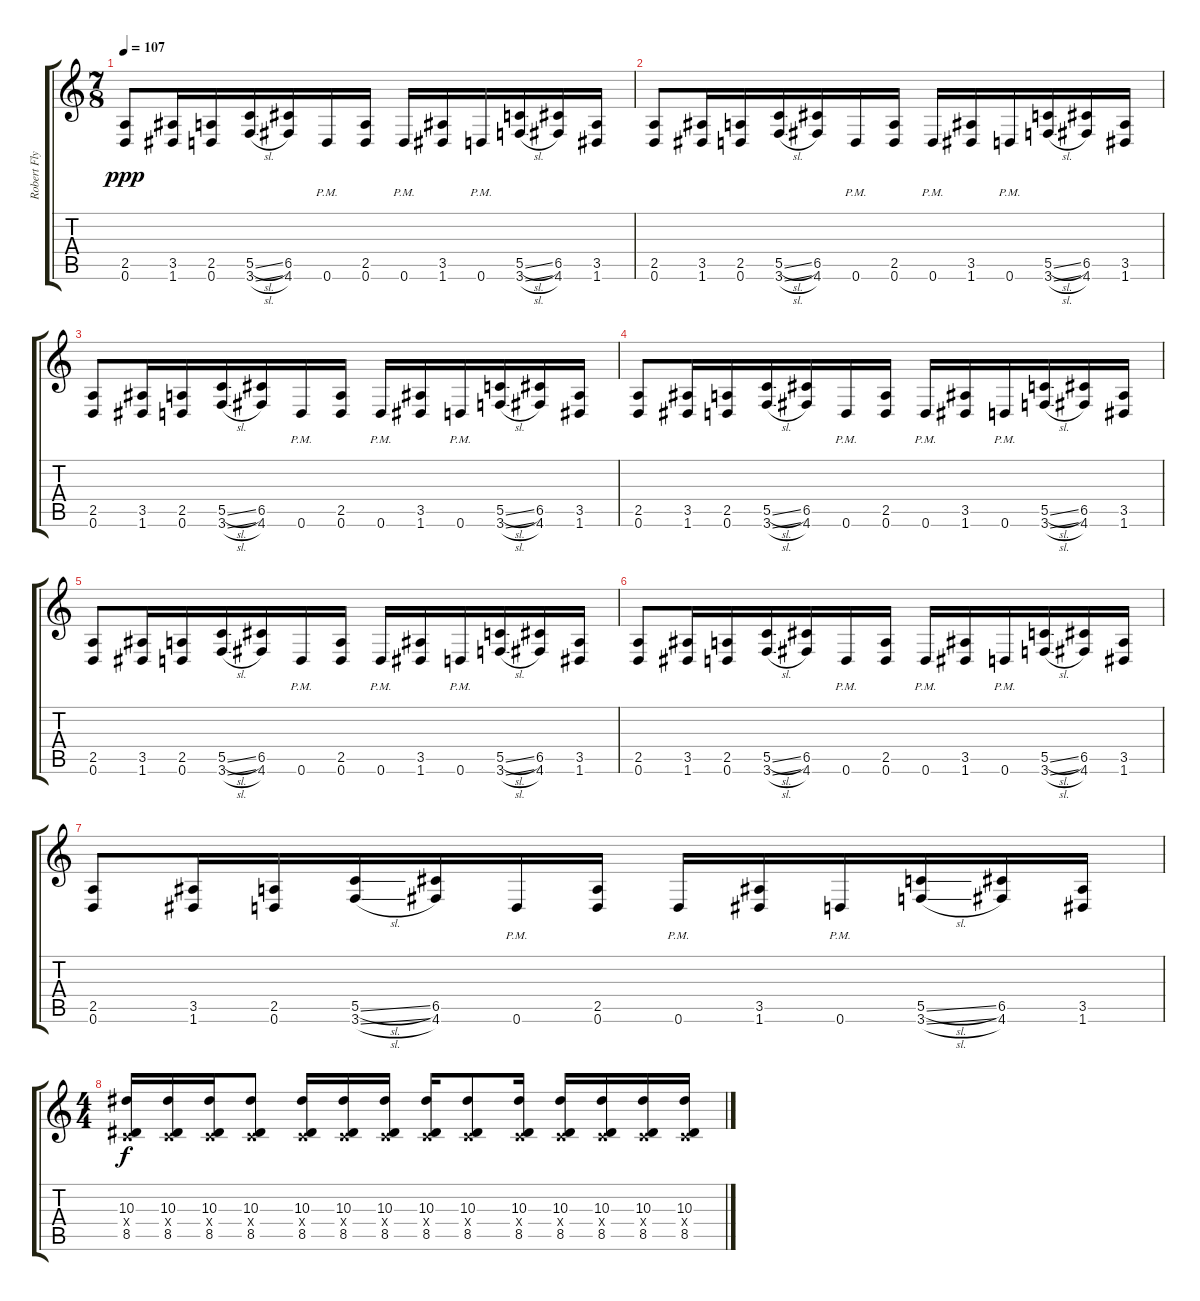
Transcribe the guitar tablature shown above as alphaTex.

\track ("Robert Flynn" "Robert Fly") {instrument distortionguitar}
\staff {score tabs}
\tuning (D4 A3 F3 C3 G2 D2) {hide}
\ts (7 8)
\tempo 107
\clef g2
\ks c
(2.5 0.6).8{dy ppp} (3.5 1.6).16 (2.5 0.6).16 (5.5{sl} 3.6{sl}).16 (6.5 4.6).16 0.6{pm}.16 (2.5 0.6).16 0.6{pm}.16 (3.5 1.6).16 0.6{pm}.16 (5.5{sl} 3.6{sl}).16 (6.5 4.6).16 (3.5 1.6).16 |
(2.5 0.6).8 (3.5 1.6).16 (2.5 0.6).16 (5.5{sl} 3.6{sl}).16 (6.5 4.6).16 0.6{pm}.16 (2.5 0.6).16 0.6{pm}.16 (3.5 1.6).16 0.6{pm}.16 (5.5{sl} 3.6{sl}).16 (6.5 4.6).16 (3.5 1.6).16 |
(2.5 0.6).8 (3.5 1.6).16 (2.5 0.6).16 (5.5{sl} 3.6{sl}).16 (6.5 4.6).16 0.6{pm}.16 (2.5 0.6).16 0.6{pm}.16 (3.5 1.6).16 0.6{pm}.16 (5.5{sl} 3.6{sl}).16 (6.5 4.6).16 (3.5 1.6).16 |
(2.5 0.6).8 (3.5 1.6).16 (2.5 0.6).16 (5.5{sl} 3.6{sl}).16 (6.5 4.6).16 0.6{pm}.16 (2.5 0.6).16 0.6{pm}.16 (3.5 1.6).16 0.6{pm}.16 (5.5{sl} 3.6{sl}).16 (6.5 4.6).16 (3.5 1.6).16 |
(2.5 0.6).8 (3.5 1.6).16 (2.5 0.6).16 (5.5{sl} 3.6{sl}).16 (6.5 4.6).16 0.6{pm}.16 (2.5 0.6).16 0.6{pm}.16 (3.5 1.6).16 0.6{pm}.16 (5.5{sl} 3.6{sl}).16 (6.5 4.6).16 (3.5 1.6).16 |
(2.5 0.6).8 (3.5 1.6).16 (2.5 0.6).16 (5.5{sl} 3.6{sl}).16 (6.5 4.6).16 0.6{pm}.16 (2.5 0.6).16 0.6{pm}.16 (3.5 1.6).16 0.6{pm}.16 (5.5{sl} 3.6{sl}).16 (6.5 4.6).16 (3.5 1.6).16 |
(2.5 0.6).8 (3.5 1.6).16 (2.5 0.6).16 (5.5{sl} 3.6{sl}).16 (6.5 4.6).16 0.6{pm}.16 (2.5 0.6).16 0.6{pm}.16 (3.5 1.6).16 0.6{pm}.16 (5.5{sl} 3.6{sl}).16 (6.5 4.6).16 (3.5 1.6).16 |
\ts (4 4)
(10.3 0.4{x} 8.5).16{dy f} (10.3 0.4{x} 8.5).16 (10.3 0.4{x} 8.5).16 (10.3 0.4{x} 8.5).8 (10.3 0.4{x} 8.5).16 (10.3 0.4{x} 8.5).16 (10.3 0.4{x} 8.5).16 (10.3 0.4{x} 8.5).16 (10.3 0.4{x} 8.5).8 (10.3 0.4{x} 8.5).16 (10.3 0.4{x} 8.5).16 (10.3 0.4{x} 8.5).16 (10.3 0.4{x} 8.5).16 (10.3 0.4{x} 8.5).16
